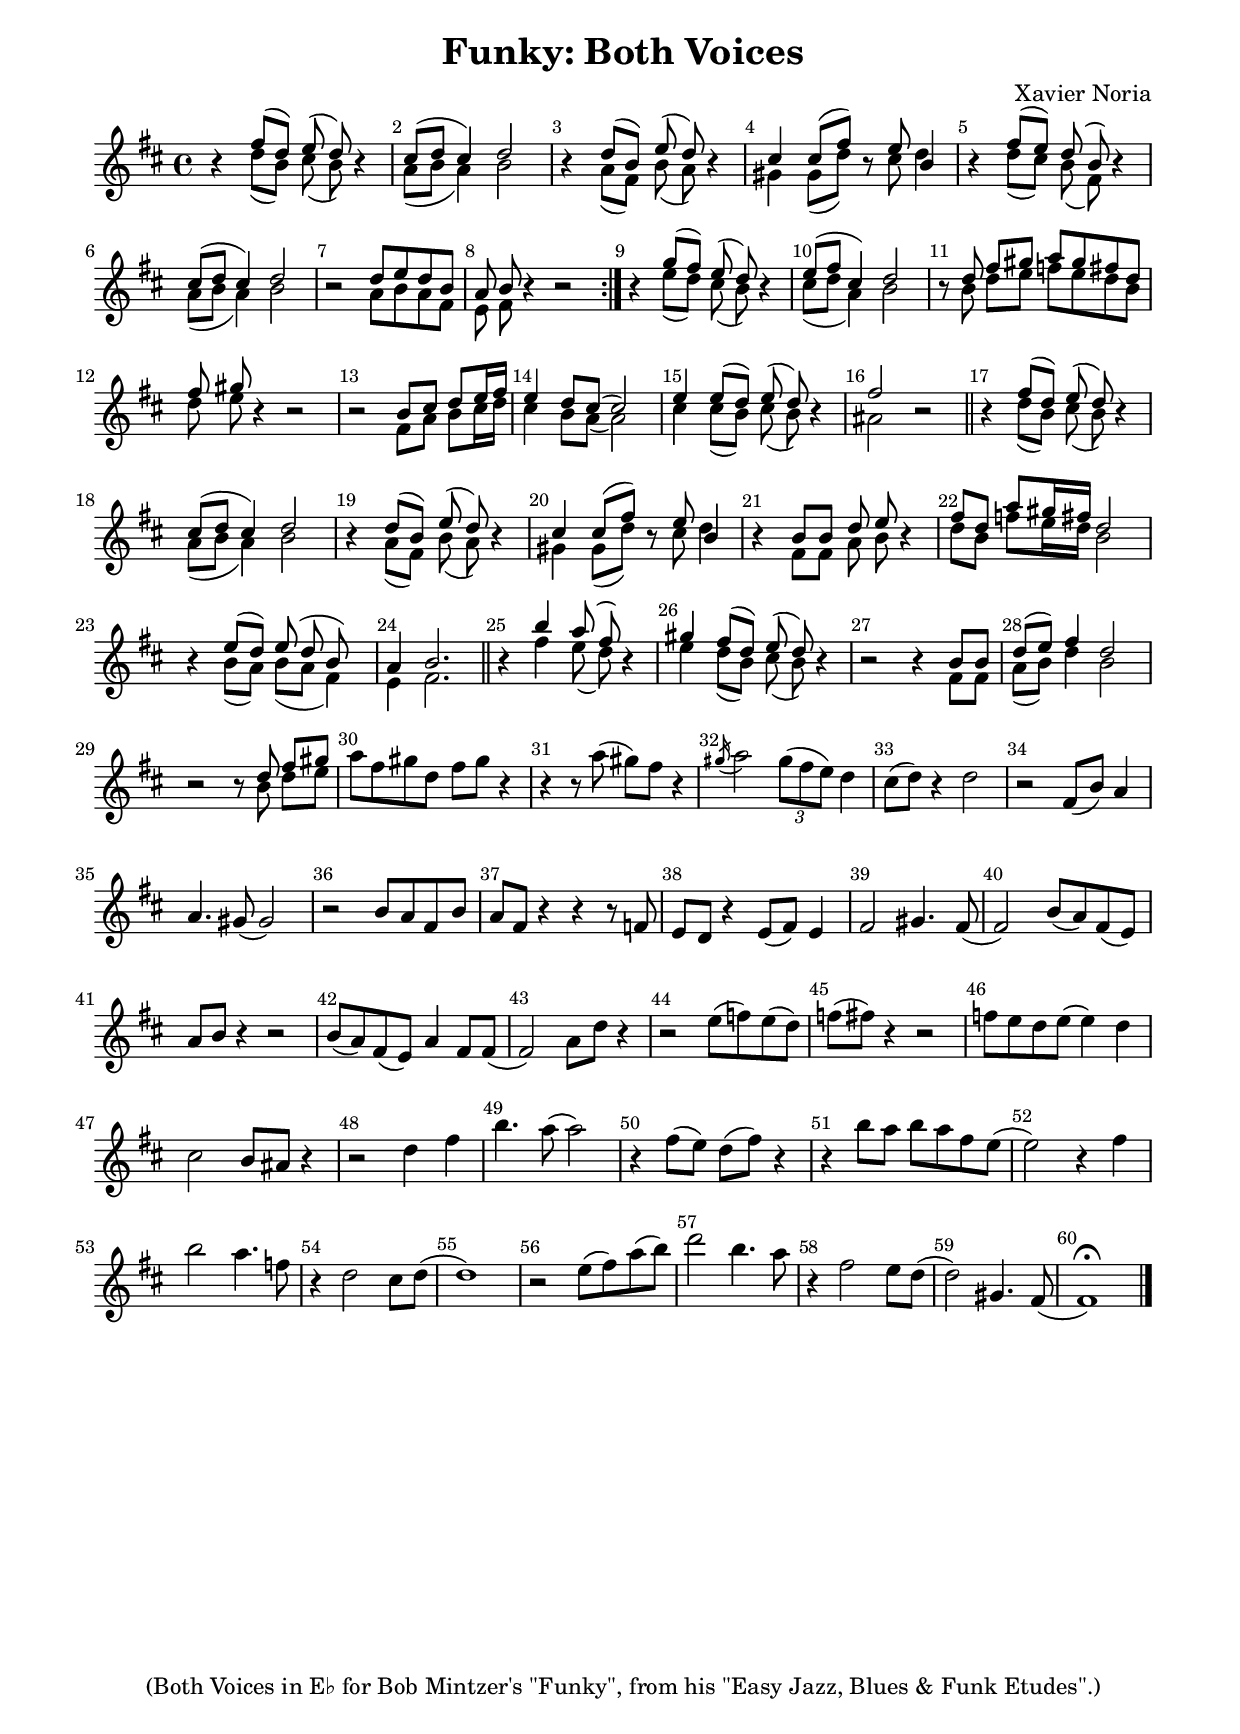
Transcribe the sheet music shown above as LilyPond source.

\version "2.16.1"

\include "../shared/common.ly"

\header {
  title    = "Funky: Both Voices"
  composer = "Xavier Noria"
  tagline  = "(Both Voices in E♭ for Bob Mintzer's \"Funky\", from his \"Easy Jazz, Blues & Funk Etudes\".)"
}

melody = \relative c'' {
  \clef treble
  \key d \major
  \time 4/4
  
  \repeat volta 2 {
    % 1
    r4 << fs8( \\ d8( >> << d8) \\ b8) >> << e8( \\ cs8( >> << d8) \\ b8) >> r4 |

    % 2
    << cs8( \\ a8( >> << d8 \\ b >> << cs4) \\ a) >> << d2 \\ b >> |

    % 3
    r4 << d8( \\ a8( >> << b8) \\ fs8) >> << e'8( \\ b8( >> << d8) \\ a) >> r4 |

    % 4
    << cs4 \\ gs4 >> << cs8( \\ gs8( >> << fs'8) \\ d8) >> r8 << e8 \\ cs8 >> << b4 \\ d4>> |

    % 5
    r4 << fs8( \\ d8( >> << e8) \\ cs8) >> << d8( \\ b8( >> << b8) \\ fs8) >> r4 |

    % 6
    << cs'8( \\ a8( >> << d8 \\ b8 >> << cs4) \\ a4) >> << d2 \\ b2 >> |

    % 7
    r2 << d8 \\ a8 >> << e'8 \\ b8 >> << d8 \\ a8 >> << b8 \\ fs8 >> |

    % 8
    << a8 \\ e8 >> << b'8 \\ fs8 >> r4 r2 |
  }

  % ---------------------------------------------------------------------------

  % 9
  r4 << g'8( \\ e8( >> << fs8) \\ d8) >> << e8( \\ cs8( >> << d8) \\ b8) >> r4 |

  % 10
  << e8( \\ cs8( >> << fs8 \\ d >> << cs4) \\ a4) >> << d2 \\ b >> |

  % 11
  r8 << d8 \\ b8 >> << fs'8[ \\ d8[ >> << gs8] \\ e8] >> << a8 \\ f8 >> << gs8 \\ e8 >> << fs8 \\ d8 >> << d8 \\ b8 >> |

  % 12
  << fs'8 \\ d8 >>  << gs8 \\ e8 >> r4 r2 |

  % 13
  r2 << b8 \\ fs8 >> << cs'8 \\ a8 >>  << d8 \\ b8 >> << e16 \\ cs16 >> << fs16 \\ d16 >> |

  % 14
  << e4 \\ cs4 >> << d8 \\ b8 >> << cs8( \\ a8( >>  << cs2) \\ a2) >> |

  % 15
  << e'4 \\ cs4 >> << e8( \\ cs8( >> << d8) \\ b8) >> << e8( \\ cs8( >> << d8) \\ b8) >> r4 |

  % 16
  << fs'2 \\ as,2 >> r2 \bar "||"

  % ---------------------------------------------------------------------------

  % 17
  r4 << fs'8( \\ d8( >> << d8) \\ b8) >> << e8( \\ cs8( >> << d8) \\ b8) >> r4 |

  % 18
  << cs8( \\ a8( >> << d8 \\ b >> << cs4) \\ a) >> << d2 \\ b >> |

  % 19
  r4 << d8( \\ a8( >> << b8) \\ fs8) >> << e'8( \\ b8( >> << d8) \\ a) >> r4 |

  % 20
  << cs4 \\ gs4 >> << cs8( \\ gs8( >> << fs'8) \\ d8) >> r8 << e8 \\ cs8 >> << b4 \\ d4>> |

  % 21
  r4 << b8 \\ fs8 >> << b8 \\ fs8 >> << d'8 \\ a8 >>  << e'8 \\ b8 >> r4 |

  % 22
  << fs'8 \\ d8 >> << d8 \\ b8 >>  << a'8 \\ f8 >>  << gs16 \\ e16 >>  << fs16 \\ d16 >>  << d2 \\ b2 >> |

  % 23
  r4 << e8( \\ b8( >> << d8) \\ a8) >> << e'8( \\ b8( >> << d8 \\ a8 >> << b8) \\ fs4) >> |

  % 24
  << a4 \\ e4 >> << b'2. \\ fs2. >> \bar "||"

  % ---------------------------------------------------------------------------

  % 25
  r4 << b'4 \\ fs4 >> << a8( \\ e8( >> << fs8) \\ d8) >>  r4 |

  % 26
  << gs4 \\ e4 >>  << fs8( \\ d8( >> << d8) \\ b8) >>  << e8( \\ cs8( >> << d8) \\ b8) >> r4 |

  % 27
  r2 r4 << b8 \\ fs8 >> << b8 \\ fs8 >> |

  % 28
  << d'8( \\ a8( >> << e'8) \\ b8) >>  << fs'4 \\ d4 >> << d2 \\ b2 >> |

  % 29
  r2 r8 << d8 \\ b8 >> << fs'8[ \\ d8[ >> << gs8] \\ e8] >> |

  % 30
  a8 fs8 gs8 d8 fs8 gs8 r4 |

  % 31
  r4 r8 a8( gs8) fs8 r4 |

  % 32
  \acciaccatura gs16 a2 \times 2/3 { gs8( fs8 e8) } d4 |

  % 33
  cs8( d8) r4 d2 |

  % 34
  r2 fs,8( b8) a4

  % 35
  a4. gs8( gs2) |

  % 36
  r2 b8 a8 fs8 b8 |

  % 37
  a8 fs8 r4 r4 r8 f8 |

  % 38
  e8 d8 r4 e8( fs8) e4 |

  % 39
  fs2 gs4. fs8( |

  % 40
  fs2) b8( a8) fs8( e8) |

  % 41
  a8 b8 r4 r2 |

  % 42
  b8( a8) fs8( e8) a4 fs8 fs8( |

  % 43
  fs2) a8 d8 r4 |

  % 44
  r2 e8( f8) e8( d8) |

  % 45
  f8( fs8) r4 r2 |

  % 46
  f8 e8 d8 e8( e4) d4 |

  % 47
  cs2 b8 as8 r4 |

  % 48
  r2 d4 fs4 |

  % 49
  b4. a8( a2) |

  % 50
  r4 fs8( e8) d8( fs8) r4 |

  % 51
  r4 b8 a8 b8 a8 fs8 e8( |

  % 52
  e2) r4 fs4 |

  % 53
  b2 a4. f8 |

  % 54
  r4 d2 cs8 d8( |

  % 55
  d1)

  % 56
  r2 e8( fs8) a8( b8) |

  % 57
  d2 b4. a8 |

  % 58
  r4 fs2 e8 d8(

  % 59
  d2) gs,4. fs8(

  % 60
  fs1)\fermata \bar "|."
}

\score {
  { \melody }
}
